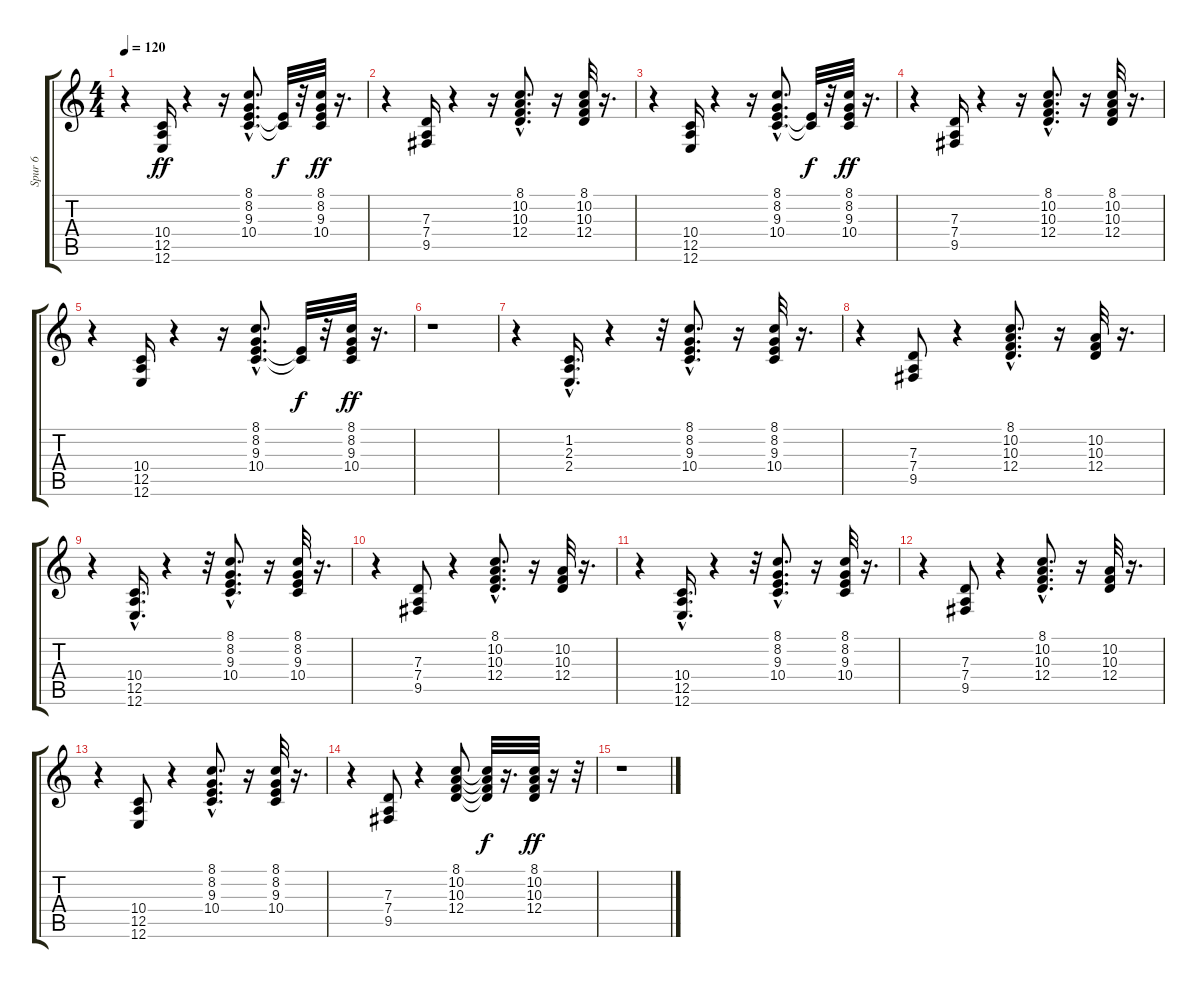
\track ("Spur 6" "Spur 6") {instrument electricpiano2}
\staff {score tabs}
\tuning (E4 B3 G3 D3 A2 E2) {hide}
\ts (4 4)
\tempo 120
\clef g2
\ks c
r.4{dy ff} (10.4 12.5 12.6).16 r.4 r.16 (8.1{hac} 8.2{hac} 9.3{hac} 10.4{hac}).8{d} (9.3{t} 10.4{t}).32{dy f} r.32 (8.1 8.2 9.3 10.4).32{dy ff} r.16{d} |
r.4 (7.3 7.4 9.5).16 r.4 r.16 (8.1{hac} 10.2{hac} 10.3{hac} 12.4{hac}).8{d} r.16 (8.1 10.2 10.3 12.4).32 r.16{d} |
r.4 (10.4 12.5 12.6).16 r.4 r.16 (8.1{hac} 8.2{hac} 9.3{hac} 10.4{hac}).8{d} (9.3{t} 10.4{t}).32{dy f} r.32 (8.1 8.2 9.3 10.4).32{dy ff} r.16{d} |
r.4 (7.3 7.4 9.5).16 r.4 r.16 (8.1{hac} 10.2{hac} 10.3{hac} 12.4{hac}).8{d} r.16 (8.1 10.2 10.3 12.4).32 r.16{d} |
r.4 (10.4 12.5 12.6).16 r.4 r.16 (8.1{hac} 8.2{hac} 9.3{hac} 10.4{hac}).8{d} (9.3{t} 10.4{t}).32{dy f} r.32 (8.1 8.2 9.3 10.4).32{dy ff} r.16{d} |
r.1 |
r.4 (1.2{hac} 2.3 2.4).16{d} r.4 r.32 (8.1{hac} 8.2{hac} 9.3{hac} 10.4{hac}).8{d} r.16 (8.1 8.2 9.3 10.4).32 r.16{d} |
r.4 (7.3 7.4 9.5).8 r.4 (8.1{hac} 10.2{hac} 10.3{hac} 12.4{hac}).8{d} r.16 (10.2 10.3 12.4).32 r.16{d} |
r.4 (10.4{hac} 12.5 12.6).16{d} r.4 r.32 (8.1{hac} 8.2{hac} 9.3{hac} 10.4{hac}).8{d} r.16 (8.1 8.2 9.3 10.4).32 r.16{d} |
r.4 (7.3 7.4 9.5).8 r.4 (8.1{hac} 10.2{hac} 10.3{hac} 12.4{hac}).8{d} r.16 (10.2 10.3 12.4).32 r.16{d} |
r.4 (10.4{hac} 12.5 12.6).16{d} r.4 r.32 (8.1{hac} 8.2{hac} 9.3{hac} 10.4{hac}).8{d} r.16 (8.1 8.2 9.3 10.4).32 r.16{d} |
r.4 (7.3 7.4 9.5).8 r.4 (8.1{hac} 10.2{hac} 10.3{hac} 12.4{hac}).8{d} r.16 (10.2 10.3 12.4).32 r.16{d} |
r.4 (10.4 12.5 12.6).8 r.4 (8.1{hac} 8.2{hac} 9.3{hac} 10.4{hac}).8{d} r.16 (8.1 8.2 9.3 10.4).32 r.16{d} |
r.4 (7.3 7.4 9.5).8 r.4 (8.1 10.2 10.3 12.4).8 (8.1{t} 10.2{t} 10.3{t} 12.4{t}).32{dy f} r.16{d} (8.1 10.2 10.3 12.4).32{dy ff} r.16 r.32 |
r.1
